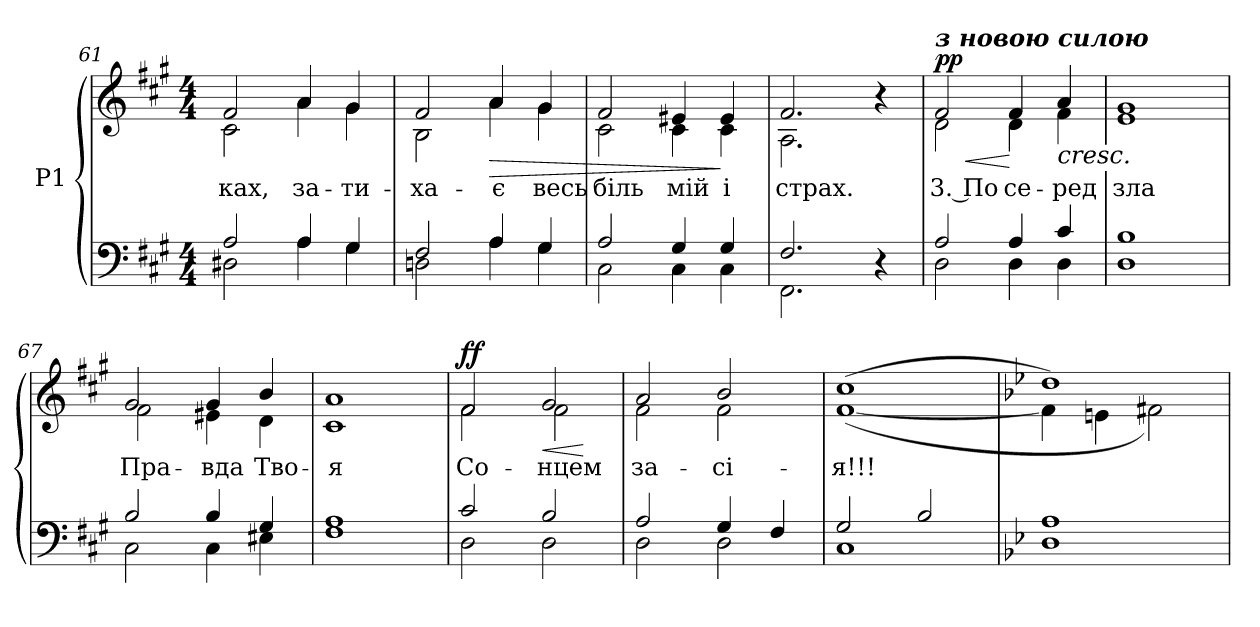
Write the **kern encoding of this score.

**kern	**kern	**text	**dynam
*part1	*part1	*part1	*part1
*staff2	*staff1	*staff1	*staff1/2
*I"P1	*	*	*
*clefF4	*clefG2	*	*
*k[f#c#g#]	*k[f#c#g#]	*	*
*f#:	*f#:	*	*
*M4/4	*M4/4	*	*
=61	=61	=61	=61
*^	*	*	*
!	!	!	!LO:LY:b:color=#000000	!
*	*	*^	*	*
2Ai/	2D#Xi\	2f#i/	2c#i\	-ках,	.
!	!	!	!	!LO:LY:b:color=#000000	!
4Ai/	4Ai\	4ai/	4ai\	за-	mp mp
!	!	!	!	!LO:LY:b:color=#000000	!
4G#i/	4G#i\	4g#i/	4g#i\	-ти-	.
!!LO:LB:g=z	!!
=62	=62	=62	=62	=62	=62
!	!	!	!	!LO:LY:b:color=#000000	!
2F#i/	2Dni\	2f#i/	2Bi\	-ха-	.
!	!	!	!	!LO:LY:b:color=#000000	!LO:HP:b
4Ai/	4Ai\	4ai/	4ai\	-є	>
!	!	!	!	!LO:LY:b:color=#000000	!
4G#i/	4G#i\	4g#i/	4g#i\	весь	.
=63	=63	=63	=63	=63	=63
!	!	!	!	!LO:LY:b:color=#000000	!
2Ai/	2C#i\	2f#i/	2c#i\	біль	.
!	!	!	!	!LO:LY:b:color=#000000	!
4G#i/	4C#i\	4e#Xi/	4c#i\	мій	.
!	!	!	!	!LO:LY:b:color=#000000	!
4G#i/	4C#i\	4e#i/	4c#i\	і	]
=64	=64	=64	=64	=64	=64
!	!	!	!	!LO:LY:b:color=#000000	!
2.F#i/	2.FF#i\	2.f#i/	2.Ai\	страх.	.
4r	4ryy	4r	4ryy	.	.
=65	=65	=65	=65	=65	=65
!	!	!LO:TX:a:Bi:t=з новою силою	!	!	!
!	!	!	!	!LO:LY:b:color=#000000	!LO:HP:b
2Ai/	2Di\	2f#i/	2di\	3. По	< p p
!	!	!	!	!LO:LY:b:color=#000000	!
4Ai/	4Di\	4f#i/	4di\	се-	[
!	!	!	!	!LO:LY:b:color=#000000	!LO:HP:n=1:b
4c#i/	4Di\	4ai/	4f#i\	-ред	[ <
=66	=66	=66	=66	=66	=66
!	!	!	!	!LO:LY:b:color=#000000	!
1Bi	1Di	1g#i	1ei	зла	.
!!LO:PB:g=z	!!
=67	=67	=67	=67	=67	=67
!	!	!	!	!LO:LY:b:color=#000000	!
2Bi/	2C#i\	2g#i/	2f#i\	Пра-	mf mf
!	!	!	!	!LO:LY:b:color=#000000	!
4Bi/	4C#i\	4g#i/	4e#Xi\	-вда	.
!	!	!	!	!LO:LY:b:color=#000000	!
4G#i/	4E#Xi\	4bi/	4di\	Тво-	.
=68	=68	=68	=68	=68	=68
!	!	!	!	!LO:LY:b:color=#000000	!
1Ai	1F#i	1ai	1c#i	-я	.
=69	=69	=69	=69	=69	=69
!	!	!	!	!LO:LY:b:color=#000000	!
2c#i/	2Di\	2f#i/	2f#i\	Со-	f f
!	!	!	!	!LO:LY:b:color=#000000	!LO:HP:b
2Bi/	2Di\	2g#i/	2f#i\	-нцем	<
*v	*v	*	*	*	*
*	*v	*v	*	*
.	.	.	[
=70	=70	=70	=70
*^	*	*	*
!	!	!	!LO:LY:b:color=#000000	!
*	*	*^	*	*
2Ai/	2Di\	2ai/	2f#i\	за-	.
!	!	!	!	!LO:LY:b:color=#000000	!
4G#i/	2Di\	2bi/	2f#i\	-сі-	.
4F#i/	.	.	.	.	.
=71	=71	=71	=71	=71	=71
!	!	!	!	!LO:LY:b:color=#000000	!
2G#i/	1C#i	(1cc#i	([<1f#i	-я!!!	.
2Bi/	.	.	.	.	.
=72	=72	=72	=72	=72	=72
*k[b-e-]	*	*k[b-e-]	*	*	*
*g:	*	*g:	*	*	*
1Ai	1Di	1ddi)	4f#i\]	.	.
.	.	.	4eni\	.	.
.	.	.	2f#Xi\)	.	.
*v	*v	*	*	*	*
*	*v	*v	*	*
=	=	=	=
*-	*-	*-	*-
